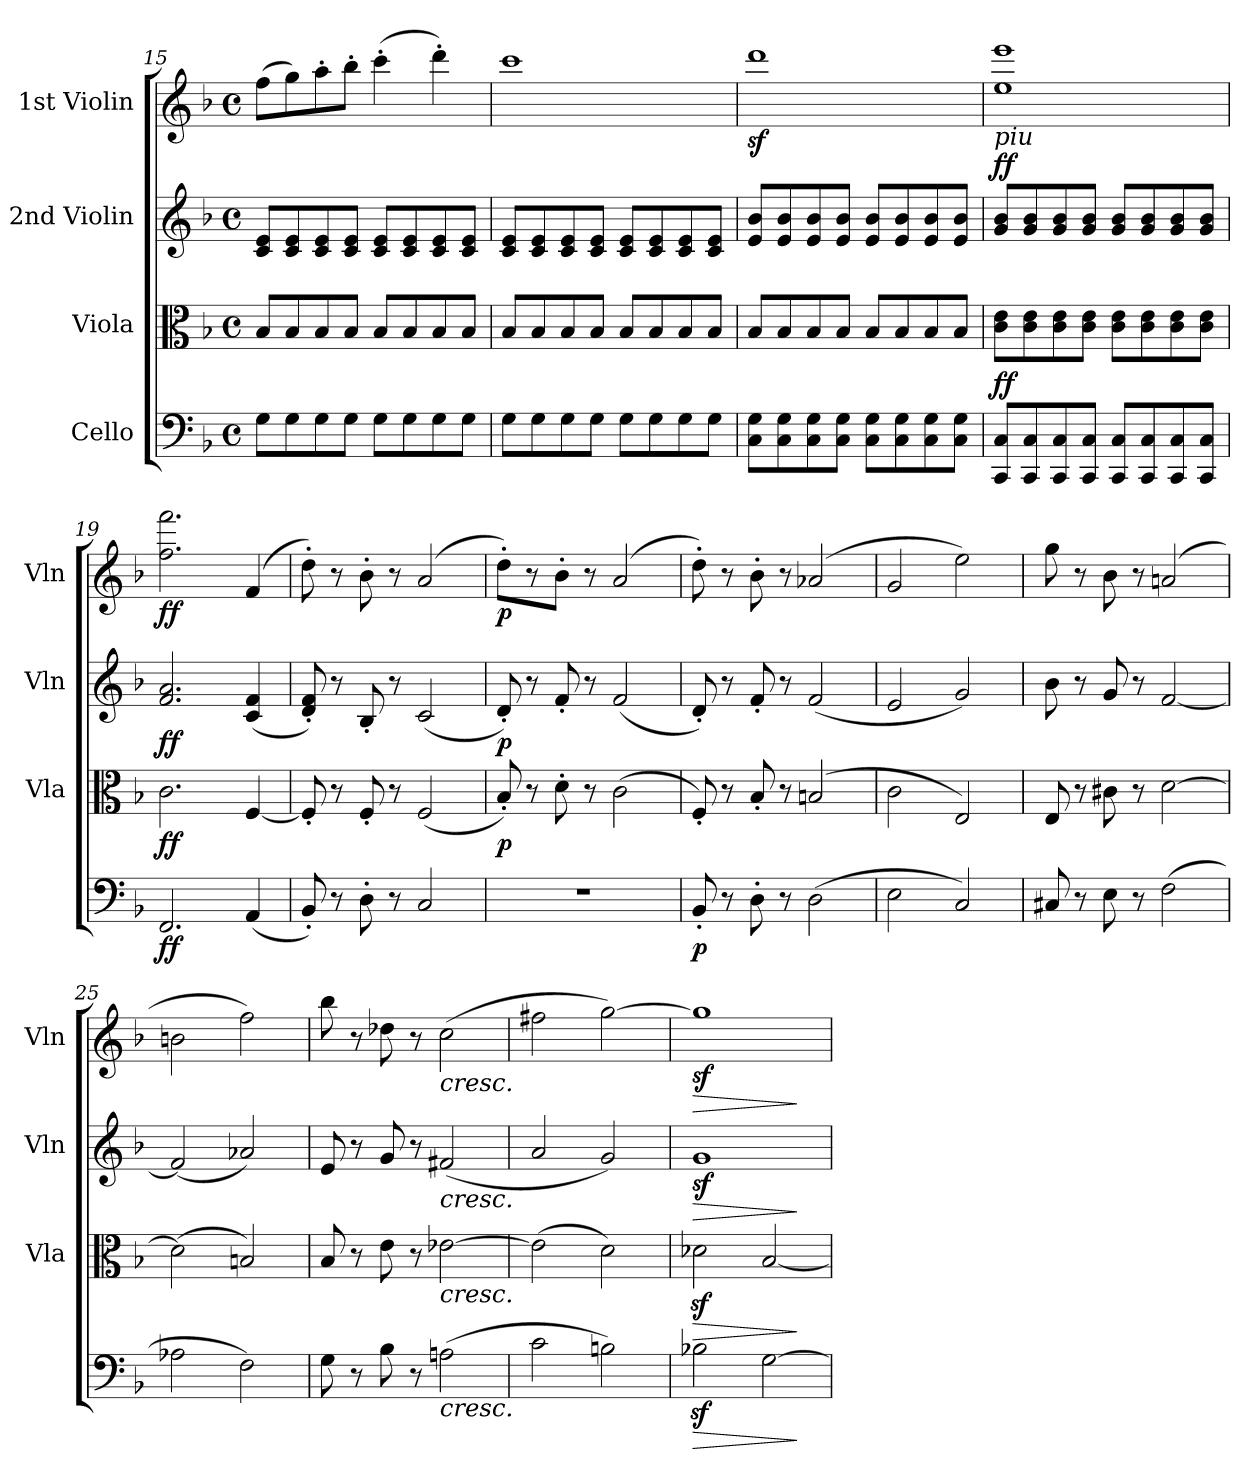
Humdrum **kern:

**kern	**dynam	**kern	**dynam	**kern	**dynam	**kern	**dynam
*part4	*part4	*part3	*part3	*part2	*part2	*part1	*part1
*staff4	*staff4	*staff3	*staff3	*staff2	*staff2	*staff1	*staff1
*I"Cello	*	*I"Viola	*	*I"2nd Violin	*	*I"1st Violin	*
*	*	*I'Vla	*	*I'Vln	*	*I'Vln	*
*clefF4	*	*clefC3	*	*clefG2	*	*clefG2	*
*k[b-]	*	*k[b-]	*	*k[b-]	*	*k[b-]	*
*M4/4	*	*M4/4	*	*M4/4	*	*M4/4	*
*met(c)	*	*met(c)	*	*met(c)	*	*met(c)	*
=15	=15	=15	=15	=15	=15	=15	=15
8GL	.	8B-L	.	8c 8eL	.	(8ffL	.
8G	.	8B-	.	8c 8e	.	8gg)	.
8G	.	8B-	.	8c 8e	.	8aa'	.
8GJ	.	8B-J	.	8c 8eJ	.	8bb-'J	.
8GL	.	8B-L	.	8c 8eL	.	(4ccc'	.
8G	.	8B-	.	8c 8e	.	.	.
8G	.	8B-	.	8c 8e	.	4ddd')	.
8GJ	.	8B-J	.	8c 8eJ	.	.	.
=16	=16	=16	=16	=16	=16	=16	=16
8GL	.	8B-L	.	8c 8eL	.	1ccc	.
8G	.	8B-	.	8c 8e	.	.	.
8G	.	8B-	.	8c 8e	.	.	.
8GJ	.	8B-J	.	8c 8eJ	.	.	.
8GL	.	8B-L	.	8c 8eL	.	.	.
8G	.	8B-	.	8c 8e	.	.	.
8G	.	8B-	.	8c 8e	.	.	.
8GJ	.	8B-J	.	8c 8eJ	.	.	.
=17	=17	=17	=17	=17	=17	=17	=17
8C 8GL	.	8B-L	.	8e 8b-L	.	1dddz	.
8C 8G	.	8B-	.	8e 8b-	.	.	.
8C 8G	.	8B-	.	8e 8b-	.	.	.
8C 8GJ	.	8B-J	.	8e 8b-J	.	.	.
8C 8GL	.	8B-L	.	8e 8b-L	.	.	.
8C 8G	.	8B-	.	8e 8b-	.	.	.
8C 8G	.	8B-	.	8e 8b-	.	.	.
8C 8GJ	.	8B-J	.	8e 8b-J	.	.	.
=18	=18	=18	=18	=18	=18	=18	=18
!	!	!	!	!	!	!LO:TX:b:i:t=piu	!
!	!LO:DY:a	!	!	!	!LO:DY:a	!	!
8CC 8CL	ff	8c 8eL	.	8g 8b-L	ff	1ee 1eee	.
8CC 8C	.	8c 8e	.	8g 8b-	.	.	.
8CC 8C	.	8c 8e	.	8g 8b-	.	.	.
8CC 8CJ	.	8c 8eJ	.	8g 8b-J	.	.	.
8CC 8CL	.	8c 8eL	.	8g 8b-L	.	.	.
8CC 8C	.	8c 8e	.	8g 8b-	.	.	.
8CC 8C	.	8c 8e	.	8g 8b-	.	.	.
8CC 8CJ	.	8c 8eJ	.	8g 8b-J	.	.	.
=19	=19	=19	=19	=19	=19	=19	=19
2.FF	ff	2.c	ff	2.f 2.a	ff	2.ff 2.fff	ff
(4AA	.	[4F	.	(4c 4f	.	(4f	.
=20	=20	=20	=20	=20	=20	=20	=20
8BB-')	.	8F']	.	8d' 8f')	.	8dd')	.
8r	.	8r	.	8r	.	8r	.
8D'	.	8F'	.	8B-'	.	8b-'	.
8r	.	8r	.	8r	.	8r	.
2C	.	(2F	.	(2c	.	(2a	.
=21	=21	=21	=21	=21	=21	=21	=21
1r	.	8B-')	p	8d')	p	8dd'L)	p
.	.	8r	.	8r	.	8r	.
.	.	8d'	.	8f'	.	8b-'J	.
.	.	8r	.	8r	.	8r	.
.	.	(2c	.	(2f	.	(2a	.
=22	=22	=22	=22	=22	=22	=22	=22
8BB-'	p	8F')	.	8d')	.	8dd')	.
8r	.	8r	.	8r	.	8r	.
8D'	.	8B-'	.	8f'	.	8b-'	.
8r	.	8r	.	8r	.	8r	.
(2D	.	(2Bn	.	(2f	.	(2a-X	.
=23	=23	=23	=23	=23	=23	=23	=23
2E	.	2c	.	2e	.	2g	.
2C)	.	2E)	.	2g)	.	2ee)	.
=24	=24	=24	=24	=24	=24	=24	=24
8C#X	.	8E	.	8b-	.	8gg	.
8r	.	8r	.	8r	.	8r	.
8E	.	8c#X	.	8g	.	8b-	.
8r	.	8r	.	8r	.	8r	.
(2F	.	[2d	.	[2f	.	(2an	.
=25	=25	=25	=25	=25	=25	=25	=25
2A-X	.	(2d]	.	(2f]	.	2bn	.
2F)	.	2Bn)	.	2a-X)	.	2ff)	.
=26	=26	=26	=26	=26	=26	=26	=26
8G	.	8B-	.	8e	.	8bb-	.
8r	.	8r	.	8r	.	8r	.
8B-	.	8e	.	8g	.	8dd-X	.
8r	.	8r	.	8r	.	8r	.
!	!	!	!	!	!	!LO:TX:b:i:t=cresc.	!
!	!	!	!	!LO:TX:b:i:t=cresc.	!	!	!
!	!	!LO:TX:b:i:t=cresc.	!	!	!	!	!
!LO:TX:b:i:t=cresc.	!	!	!	!	!	!	!
(2An	.	[2e-X	.	(2f#X	.	(2cc	.
=27	=27	=27	=27	=27	=27	=27	=27
2c	.	(2e-]	.	2a	.	2ff#X	.
2Bn)	.	2d)	.	2g)	.	[2gg)	.
=28	=28	=28	=28	=28	=28	=28	=28
!	!LO:HP:b	!	!LO:HP:b	!	!LO:HP:b	!	!LO:HP:b
2B-Xz	>	2d-Xz	>	1gz	>	1ggz]	>
[2G	.	[2B-	.	.	.	.	.
.	]	.	]	.	]	.	]
=	=	=	=	=	=	=	=
*-	*-	*-	*-	*-	*-	*-	*-
